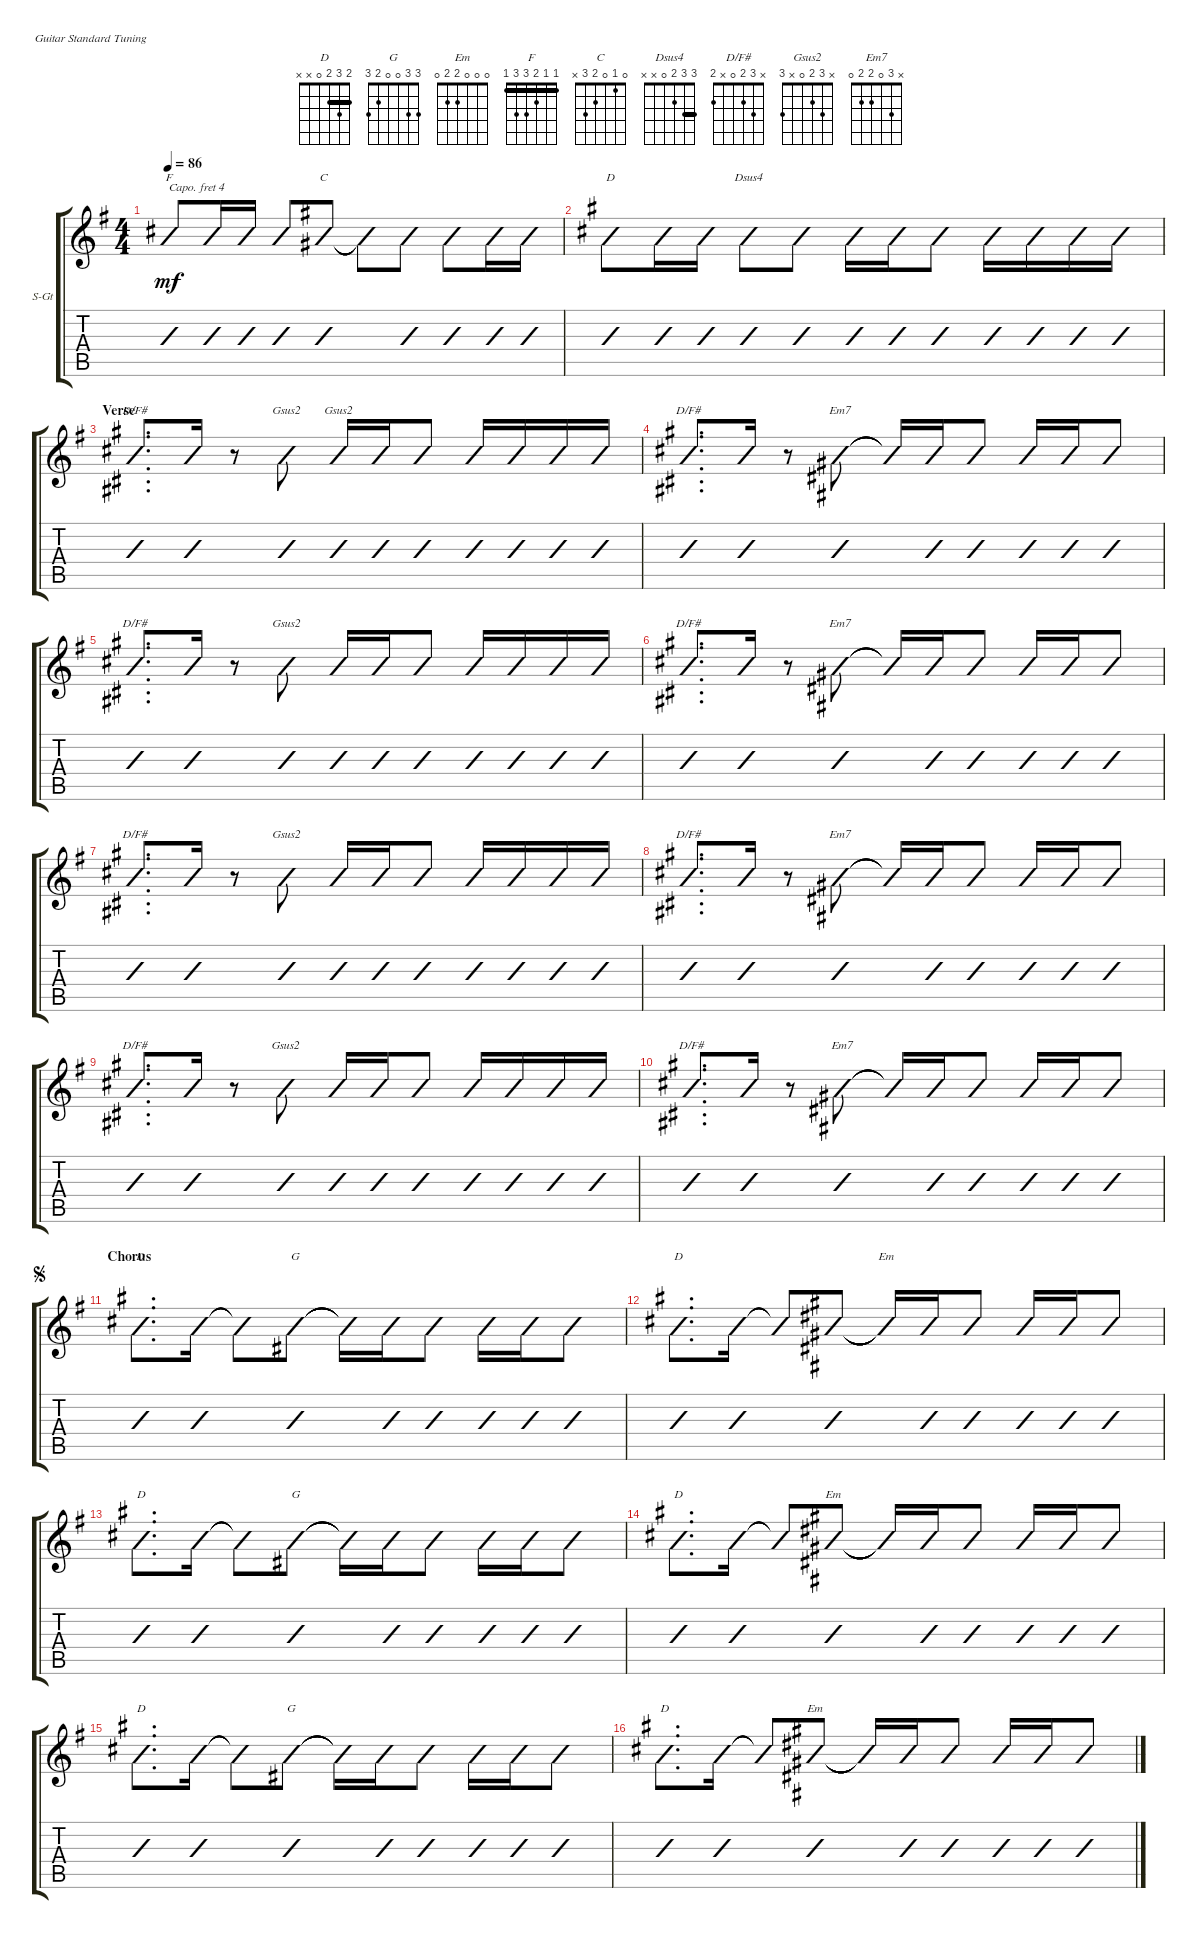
\defaultSystemsLayout 4
\bracketExtendMode groupsimilarinstruments
\firstSystemTrackNameOrientation horizontal
\otherSystemsTrackNameOrientation horizontal
\track ("Steel Guitar" "S-Gt") {instrument acousticguitarsteel}
\staff {score tabs}
\capo 4
\tuning (E4 B3 G3 D3 A2 E2)
\chord ("D" 2 3 2 0 x x) {barre 2}
\chord ("G" 3 3 0 0 2 3)
\chord ("Em" 0 0 0 2 2 0)
\chord ("F" 1 1 2 3 3 1) {barre (1 1)}
\chord ("C" 0 1 0 2 3 x)
\chord ("Dsus4" 3 3 2 0 x x) {barre 3}
\chord ("D/F#" x 3 2 0 x 2)
\chord ("Gsus2" x 3 2 0 x 3)
\chord ("Em7" x 3 0 2 2 0)
\ts (4 4)
\tempo 86
\clef g2
\ks g
(1.6 3.5 3.4 2.3 1.2 1.1).8{ch "F" dy mf slashed} (1.6 3.5 3.4 2.3 1.2 1.1).16{slashed} (1.6 3.5 3.4 2.3 1.2 1.1).16{slashed} (1.6 3.5 3.4 2.3 1.2 1.1).8{slashed} (3.5 2.4 0.3 1.2 0.1).8{ch "C" slashed} (3.5{t} 2.4{t} 0.3{t} 1.2{t} 0.1{t}).8{slashed} (3.5 2.4 0.3 1.2 0.1).8{slashed} (3.5 2.4 0.3 1.2 0.1).8{slashed} (3.5 2.4 0.3 1.2 0.1).16{slashed} (3.5 2.4 0.3 1.2 0.1).16{slashed} |
(0.4 2.3 3.2 2.1).8{ch "D" slashed} (0.4 2.3 3.2 2.1).16{slashed} (0.4 2.3 3.2 2.1).16{slashed} (0.4 2.3 3.2 3.1).8{ch "Dsus4" slashed} (0.4 2.3 3.2 3.1).8{slashed} (0.4 2.3 3.2 3.1).16{slashed} (0.4 2.3 3.2 3.1).16{slashed} (0.4 2.3 3.2 3.1).8{slashed} (0.4 2.3 3.2 3.1).16{slashed} (0.4 2.3 3.2 3.1).16{slashed} (0.4 2.3 3.2 3.1).16{slashed} (0.4 2.3 3.2 3.1).16{slashed} |
\section ("" "Verse")
(2.6 0.5{x} 0.4 2.3 3.2 0.1{x}).8{d ch "D/F#" slashed} (2.6 0.5{x} 0.4 2.3 3.2 0.1{x}).16{slashed} r.8{slashed} (3.6 0.5{x} 0.4 2.3 3.2 0.1{x}).8{ch "Gsus2" slashed} (3.6 0.5{x} 0.4 2.3 3.2 0.1{x}).16{ch "Gsus2" slashed} (3.6 0.5{x} 0.4 2.3 3.2 0.1{x}).16{slashed} (3.6 0.5{x} 0.4 2.3 3.2 0.1{x}).8{slashed} (3.6 0.5{x} 0.4 2.3 3.2 0.1{x}).16{slashed} (3.6 0.5{x} 0.4 2.3 3.2 0.1{x}).16{slashed} (3.6 0.5{x} 0.4 2.3 3.2 0.1{x}).16{slashed} (3.6 0.5{x} 0.4 2.3 3.2 0.1{x}).16{slashed} |
(2.6 0.5{x} 0.4 2.3 3.2 0.1{x}).8{d ch "D/F#" slashed} (2.6 0.5{x} 0.4 2.3 3.2 0.1{x}).16{slashed} r.8{slashed} (0.6 2.5 2.4 0.3 3.2).8{ch "Em7" slashed} (0.6{t} 2.5{t} 2.4{t} 0.3{t} 3.2{t}).16{slashed} (0.6 2.5 2.4 0.3 3.2).16{slashed} (0.6 2.5 2.4 0.3 3.2).8{slashed} (0.6 2.5 2.4 0.3 3.2).16{slashed} (0.6 2.5 2.4 0.3 3.2).16{slashed} (0.6 2.5 2.4 0.3 3.2).8{slashed} |
(2.6 0.5{x} 0.4 2.3 3.2 0.1{x}).8{d ch "D/F#" slashed} (2.6 0.5{x} 0.4 2.3 3.2 0.1{x}).16{slashed} r.8{slashed} (3.6 0.5{x} 0.4 2.3 3.2 0.1{x}).8{ch "Gsus2" slashed} (3.6 0.5{x} 0.4 2.3 3.2 0.1{x}).16{slashed} (3.6 0.5{x} 0.4 2.3 3.2 0.1{x}).16{slashed} (3.6 0.5{x} 0.4 2.3 3.2 0.1{x}).8{slashed} (3.6 0.5{x} 0.4 2.3 3.2 0.1{x}).16{slashed} (3.6 0.5{x} 0.4 2.3 3.2 0.1{x}).16{slashed} (3.6 0.5{x} 0.4 2.3 3.2 0.1{x}).16{slashed} (3.6 0.5{x} 0.4 2.3 3.2 0.1{x}).16{slashed} |
(2.6 0.5{x} 0.4 2.3 3.2 0.1{x}).8{d ch "D/F#" slashed} (2.6 0.5{x} 0.4 2.3 3.2 0.1{x}).16{slashed} r.8{slashed} (0.6 2.5 2.4 0.3 3.2).8{ch "Em7" slashed} (0.6{t} 2.5{t} 2.4{t} 0.3{t} 3.2{t}).16{slashed} (0.6 2.5 2.4 0.3 3.2).16{slashed} (0.6 2.5 2.4 0.3 3.2).8{slashed} (0.6 2.5 2.4 0.3 3.2).16{slashed} (0.6 2.5 2.4 0.3 3.2).16{slashed} (0.6 2.5 2.4 0.3 3.2).8{slashed} |
(2.6 0.5{x} 0.4 2.3 3.2 0.1{x}).8{d ch "D/F#" slashed} (2.6 0.5{x} 0.4 2.3 3.2 0.1{x}).16{slashed} r.8{slashed} (3.6 0.5{x} 0.4 2.3 3.2 0.1{x}).8{ch "Gsus2" slashed} (3.6 0.5{x} 0.4 2.3 3.2 0.1{x}).16{slashed} (3.6 0.5{x} 0.4 2.3 3.2 0.1{x}).16{slashed} (3.6 0.5{x} 0.4 2.3 3.2 0.1{x}).8{slashed} (3.6 0.5{x} 0.4 2.3 3.2 0.1{x}).16{slashed} (3.6 0.5{x} 0.4 2.3 3.2 0.1{x}).16{slashed} (3.6 0.5{x} 0.4 2.3 3.2 0.1{x}).16{slashed} (3.6 0.5{x} 0.4 2.3 3.2 0.1{x}).16{slashed} |
(2.6 0.5{x} 0.4 2.3 3.2 0.1{x}).8{d ch "D/F#" slashed} (2.6 0.5{x} 0.4 2.3 3.2 0.1{x}).16{slashed} r.8{slashed} (0.6 2.5 2.4 0.3 3.2).8{ch "Em7" slashed} (0.6{t} 2.5{t} 2.4{t} 0.3{t} 3.2{t}).16{slashed} (0.6 2.5 2.4 0.3 3.2).16{slashed} (0.6 2.5 2.4 0.3 3.2).8{slashed} (0.6 2.5 2.4 0.3 3.2).16{slashed} (0.6 2.5 2.4 0.3 3.2).16{slashed} (0.6 2.5 2.4 0.3 3.2).8{slashed} |
(2.6 0.5{x} 0.4 2.3 3.2 0.1{x}).8{d ch "D/F#" slashed} (2.6 0.5{x} 0.4 2.3 3.2 0.1{x}).16{slashed} r.8{slashed} (3.6 0.5{x} 0.4 2.3 3.2 0.1{x}).8{ch "Gsus2" slashed} (3.6 0.5{x} 0.4 2.3 3.2 0.1{x}).16{slashed} (3.6 0.5{x} 0.4 2.3 3.2 0.1{x}).16{slashed} (3.6 0.5{x} 0.4 2.3 3.2 0.1{x}).8{slashed} (3.6 0.5{x} 0.4 2.3 3.2 0.1{x}).16{slashed} (3.6 0.5{x} 0.4 2.3 3.2 0.1{x}).16{slashed} (3.6 0.5{x} 0.4 2.3 3.2 0.1{x}).16{slashed} (3.6 0.5{x} 0.4 2.3 3.2 0.1{x}).16{slashed} |
(2.6 0.5{x} 0.4 2.3 3.2 0.1{x}).8{d ch "D/F#" slashed} (2.6 0.5{x} 0.4 2.3 3.2 0.1{x}).16{slashed} r.8{slashed} (0.6 2.5 2.4 0.3 3.2).8{ch "Em7" slashed} (0.6{t} 2.5{t} 2.4{t} 0.3{t} 3.2{t}).16{slashed} (0.6 2.5 2.4 0.3 3.2).16{slashed} (0.6 2.5 2.4 0.3 3.2).8{slashed} (0.6 2.5 2.4 0.3 3.2).16{slashed} (0.6 2.5 2.4 0.3 3.2).16{slashed} (0.6 2.5 2.4 0.3 3.2).8{slashed} |
\section ("" "Chorus")
\jump segno
(0.4 2.3 3.2 2.1).8{d ch "D" slashed} (0.4 2.3 3.2 2.1).16{slashed} (0.4{t} 2.3{t} 3.2{t} 2.1{t}).8{slashed} (3.1 3.2 0.3 0.4 2.5 3.6).8{ch "G" slashed} (3.1{t} 3.2{t} 0.3{t} 0.4{t} 2.5{t} 3.6{t}).16{slashed} (3.1 3.2 0.3 0.4 2.5 3.6).16{slashed} (3.1 3.2 0.3 0.4 2.5 3.6).8{slashed} (3.1 3.2 0.3 0.4 2.5 3.6).16{slashed} (3.1 3.2 0.3 0.4 2.5 3.6).16{slashed} (3.1 3.2 0.3 0.4 2.5 3.6).8{slashed} |
(0.4 2.3 3.2 2.1).8{d ch "D" slashed} (0.4 2.3 3.2 2.1).16{slashed} (0.4{t} 2.3{t} 3.2{t} 2.1{t}).8{slashed} (0.6 2.5 2.4 0.3 0.2 0.1).8{slashed} (0.6{t} 2.5{t} 2.4{t} 0.3{t} 0.2{t} 0.1{t}).16{ch "Em" slashed} (0.6 2.5 2.4 0.3 0.2 0.1).16{slashed} (0.6 2.5 2.4 0.3 0.2 0.1).8{slashed} (0.6 2.5 2.4 0.3 0.2 0.1).16{slashed} (0.6 2.5 2.4 0.3 0.2 0.1).16{slashed} (0.6 2.5 2.4 0.3 0.2 0.1).8{slashed} |
(0.4 2.3 3.2 2.1).8{d ch "D" slashed} (0.4 2.3 3.2 2.1).16{slashed} (0.4{t} 2.3{t} 3.2{t} 2.1{t}).8{slashed} (3.1 3.2 0.3 0.4 2.5 3.6).8{ch "G" slashed} (3.1{t} 3.2{t} 0.3{t} 0.4{t} 2.5{t} 3.6{t}).16{slashed} (3.1 3.2 0.3 0.4 2.5 3.6).16{slashed} (3.1 3.2 0.3 0.4 2.5 3.6).8{slashed} (3.1 3.2 0.3 0.4 2.5 3.6).16{slashed} (3.1 3.2 0.3 0.4 2.5 3.6).16{slashed} (3.1 3.2 0.3 0.4 2.5 3.6).8{slashed} |
(0.4 2.3 3.2 2.1).8{d ch "D" slashed} (0.4 2.3 3.2 2.1).16{slashed} (0.4{t} 2.3{t} 3.2{t} 2.1{t}).8{slashed} (0.6 2.5 2.4 0.3 0.2 0.1).8{ch "Em" slashed} (0.6{t} 2.5{t} 2.4{t} 0.3{t} 0.2{t} 0.1{t}).16{slashed} (0.6 2.5 2.4 0.3 0.2 0.1).16{slashed} (0.6 2.5 2.4 0.3 0.2 0.1).8{slashed} (0.6 2.5 2.4 0.3 0.2 0.1).16{slashed} (0.6 2.5 2.4 0.3 0.2 0.1).16{slashed} (0.6 2.5 2.4 0.3 0.2 0.1).8{slashed} |
(0.4 2.3 3.2 2.1).8{d ch "D" slashed} (0.4 2.3 3.2 2.1).16{slashed} (0.4{t} 2.3{t} 3.2{t} 2.1{t}).8{slashed} (3.1 3.2 0.3 0.4 2.5 3.6).8{ch "G" slashed} (3.1{t} 3.2{t} 0.3{t} 0.4{t} 2.5{t} 3.6{t}).16{slashed} (3.1 3.2 0.3 0.4 2.5 3.6).16{slashed} (3.1 3.2 0.3 0.4 2.5 3.6).8{slashed} (3.1 3.2 0.3 0.4 2.5 3.6).16{slashed} (3.1 3.2 0.3 0.4 2.5 3.6).16{slashed} (3.1 3.2 0.3 0.4 2.5 3.6).8{slashed} |
(0.4 2.3 3.2 2.1).8{d ch "D" slashed} (0.4 2.3 3.2 2.1).16{slashed} (0.4{t} 2.3{t} 3.2{t} 2.1{t}).8{slashed} (0.6 2.5 2.4 0.3 0.2 0.1).8{ch "Em" slashed} (0.6{t} 2.5{t} 2.4{t} 0.3{t} 0.2{t} 0.1{t}).16{slashed} (0.6 2.5 2.4 0.3 0.2 0.1).16{slashed} (0.6 2.5 2.4 0.3 0.2 0.1).8{slashed} (0.6 2.5 2.4 0.3 0.2 0.1).16{slashed} (0.6 2.5 2.4 0.3 0.2 0.1).16{slashed} (0.6 2.5 2.4 0.3 0.2 0.1).8{slashed}
